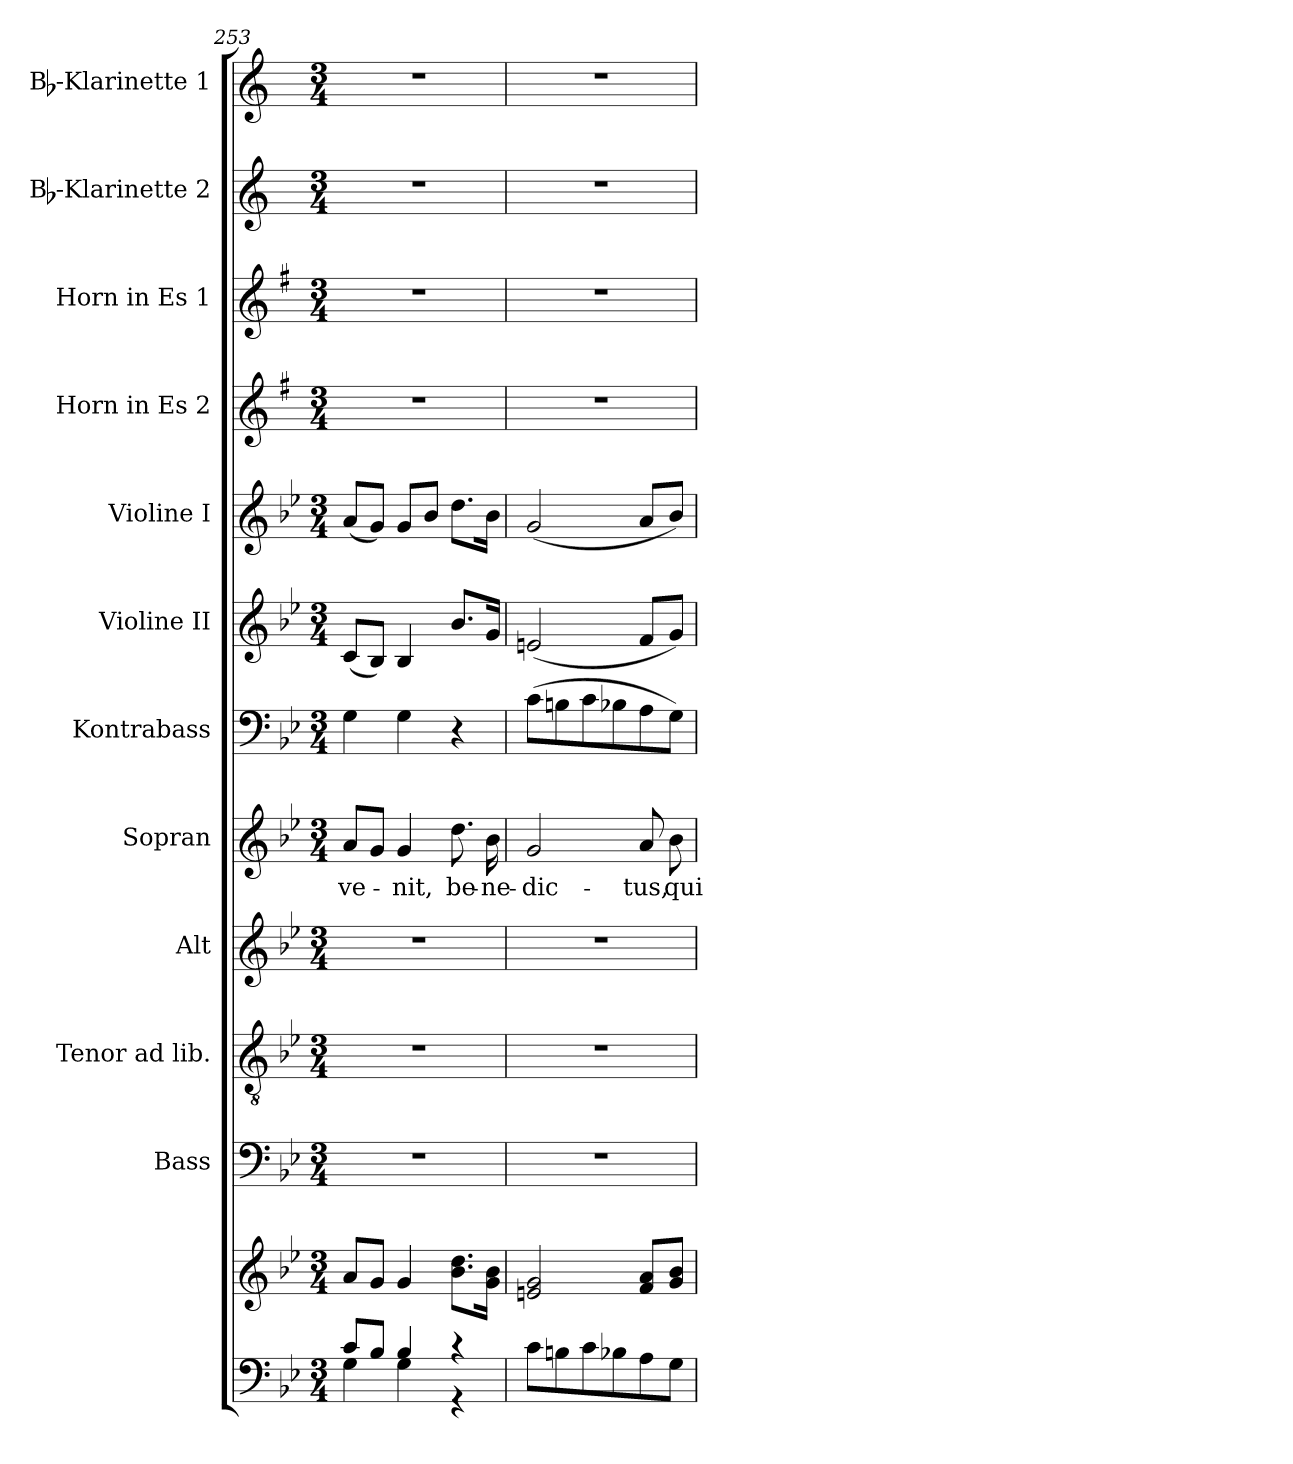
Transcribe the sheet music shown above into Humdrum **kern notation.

**kern	**kern	**kern	**kern	**kern	**kern	**text	**kern	**kern	**kern	**kern	**kern	**kern	**kern
*part12	*part12	*part11	*part10	*part9	*part8	*part8	*part7	*part6	*part5	*part4	*part3	*part2	*part1
*staff13	*staff12	*staff11	*staff10	*staff9	*staff8	*staff8	*staff7	*staff6	*staff5	*staff4	*staff3	*staff2	*staff1
*	*	*I"Bass	*I"Tenor ad lib.	*I"Alt	*I"Sopran	*	*I"Kontrabass	*I"Violine II	*I"Violine I	*I"Horn in Es 2	*I"Horn in Es 1	*I"Bb-Klarinette 2	*I"Bb-Klarinette 1
*	*	*I'B.	*I'T.	*I'A.	*I'S.	*	*I'Kb.	*I'Vl. II	*I'Vl. I	*	*	*I'Bb Kl. 2	*I'Bb Kl. 1
!!LO:PB:g=z
*clefF4	*clefG2	*clefF4	*clefGv2	*clefG2	*clefG2	*	*clefF4	*clefG2	*clefG2	*clefG2	*clefG2	*clefG2	*clefG2
*	*	*	*	*	*	*	*ITrd7c12	*	*	*ITrd5c9	*ITrd5c9	*ITrd1c2	*ITrd1c2
*k[b-e-]	*k[b-e-]	*k[b-e-]	*k[b-e-]	*k[b-e-]	*k[b-e-]	*	*k[b-e-]	*k[b-e-]	*k[b-e-]	*k[b-e-]	*k[b-e-]	*k[b-e-]	*k[b-e-]
*B-:	*B-:	*B-:	*B-:	*B-:	*B-:	*	*B-:	*B-:	*B-:	*B-:	*B-:	*B-:	*B-:
*M3/4	*M3/4	*M3/4	*M3/4	*M3/4	*M3/4	*	*M3/4	*M3/4	*M3/4	*M3/4	*M3/4	*M3/4	*M3/4
=253	=253	=253	=253	=253	=253	=253	=253	=253	=253	=253	=253	=253	=253
*^	*	*	*	*	*	*	*	*	*	*	*	*	*
!	!	!	!	!	!	!	!LO:LY:b	!	!	!	!	!	!	!
8c/L	4G\	8a/L	2.r	2.r	2.r	8a/L	ve-	4GG\	(<8c/L	(<8a/L	2.r	2.r	2.r	2.r
8B-/J	.	8g/J	.	.	.	8g/J	.	.	8B-/J)	8g/J)	.	.	.	.
!	!	!	!	!	!	!	!LO:LY:b	!	!	!	!	!	!	!
4B-/	4G\	4g/	.	.	.	4g/	-nit,	4GG\	4B-/	8g/L	.	.	.	.
.	.	.	.	.	.	.	.	.	.	8b-/J	.	.	.	.
!	!	!	!	!	!	!	!LO:LY:b	!	!	!	!	!	!	!
4r	4r	8.b-\ 8.dd\L	.	.	.	8.dd\	be-	4r	8.b-/L	8.dd\L	.	.	.	.
!	!	!	!	!	!	!	!LO:LY:b	!	!	!	!	!	!	!
.	.	16g\ 16b-\Jk	.	.	.	16b-\	-ne-	.	16g/Jk	16b-\Jk	.	.	.	.
*v	*v	*	*	*	*	*	*	*	*	*	*	*	*	*
=254	=254	=254	=254	=254	=254	=254	=254	=254	=254	=254	=254	=254	=254
!	!	!	!	!	!	!LO:LY:b	!	!	!	!	!	!	!
8c\L	2en/ 2g/	2.r	2.r	2.r	2g/	-dic-	(>8C\L	(<2en/	(<2g/	2.r	2.r	2.r	2.r
8Bn\	.	.	.	.	.	.	8BBn\	.	.	.	.	.	.
8c\	.	.	.	.	.	.	8C\	.	.	.	.	.	.
8B-X\	.	.	.	.	.	.	8BB-X\	.	.	.	.	.	.
!	!	!	!	!	!	!LO:LY:b	!	!	!	!	!	!	!
8A\	8f/ 8a/L	.	.	.	8a/	-tus,	8AA\	8f/L	8a/L	.	.	.	.
!	!	!	!	!	!	!LO:LY:b	!	!	!	!	!	!	!
8G\J	8g/ 8b-/J	.	.	.	8b-\	qui	8GG\J)	8g/J)	8b-/J)	.	.	.	.
=	=	=	=	=	=	=	=	=	=	=	=	=	=
*-	*-	*-	*-	*-	*-	*-	*-	*-	*-	*-	*-	*-	*-
